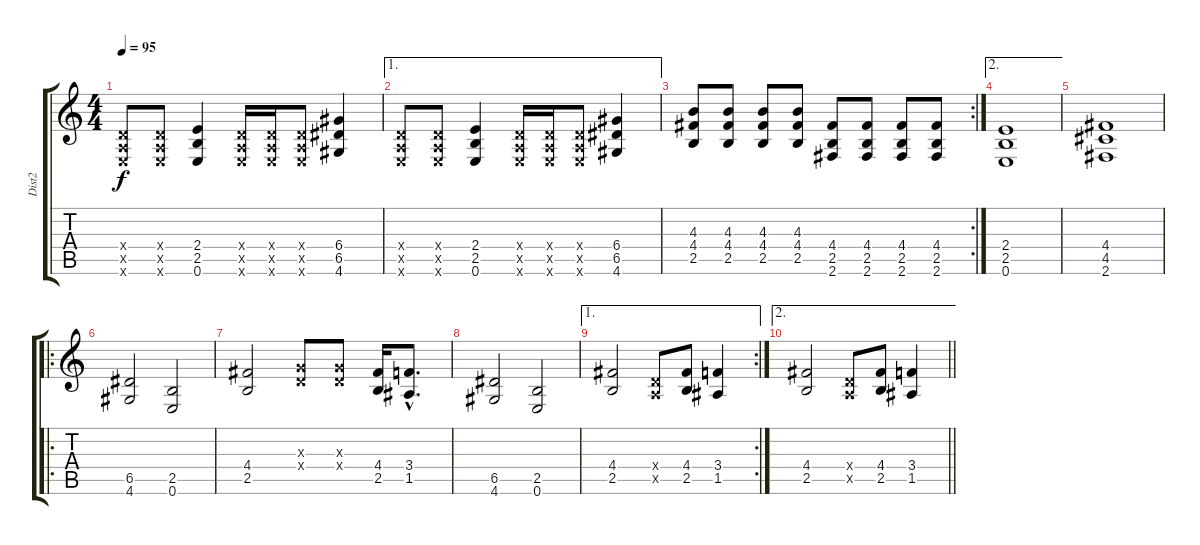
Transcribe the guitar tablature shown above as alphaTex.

\track ("Dist2" "Dist2") {instrument distortionguitar}
\staff {score tabs}
\tuning (E4 B3 G3 D3 A2 E2) {hide}
\ts (4 4)
\tempo 95
\clef g2
\ks c
(0.4{x} 0.5{x} 0.6{x}).8{dy f} (0.4{x} 0.5{x} 0.6{x}).8 (2.4 2.5 0.6).4 (0.4{x} 0.5{x} 0.6{x}).16 (0.4{x} 0.5{x} 0.6{x}).16 (0.4{x} 0.5{x} 0.6{x}).8 (6.4 6.5 4.6).4 |
\ae 1
(0.4{x} 0.5{x} 0.6{x}).8 (0.4{x} 0.5{x} 0.6{x}).8 (2.4 2.5 0.6).4 (0.4{x} 0.5{x} 0.6{x}).16 (0.4{x} 0.5{x} 0.6{x}).16 (0.4{x} 0.5{x} 0.6{x}).8 (6.4 6.5 4.6).4 |
\rc 2
(4.3 4.4 2.5).8 (4.3 4.4 2.5).8 (4.3 4.4 2.5).8 (4.3 4.4 2.5).8 (4.4 2.5 2.6).8 (4.4 2.5 2.6).8 (4.4 2.5 2.6).8 (4.4 2.5 2.6).8 |
\ae 2
(2.4 2.5 0.6).1 |
(4.4 4.5 2.6).1 |
\ro
(6.5 4.6).2 (2.5 0.6).2 |
(4.4 2.5).2 (0.3{x} 0.4{x}).8 (0.3{x} 0.4{x}).8 (4.4 2.5).16 (3.4{hac} 1.5{hac}).8{d} |
(6.5 4.6).2 (2.5 0.6).2 |
\ae 1
\rc 2
(4.4 2.5).2 (0.4{x} 0.5{x}).8 (4.4 2.5).8 (3.4 1.5).4 |
\ae 2
\barLineRight lightlight
(4.4 2.5).2 (0.4{x} 0.5{x}).8 (4.4 2.5).8 (3.4 1.5).4
